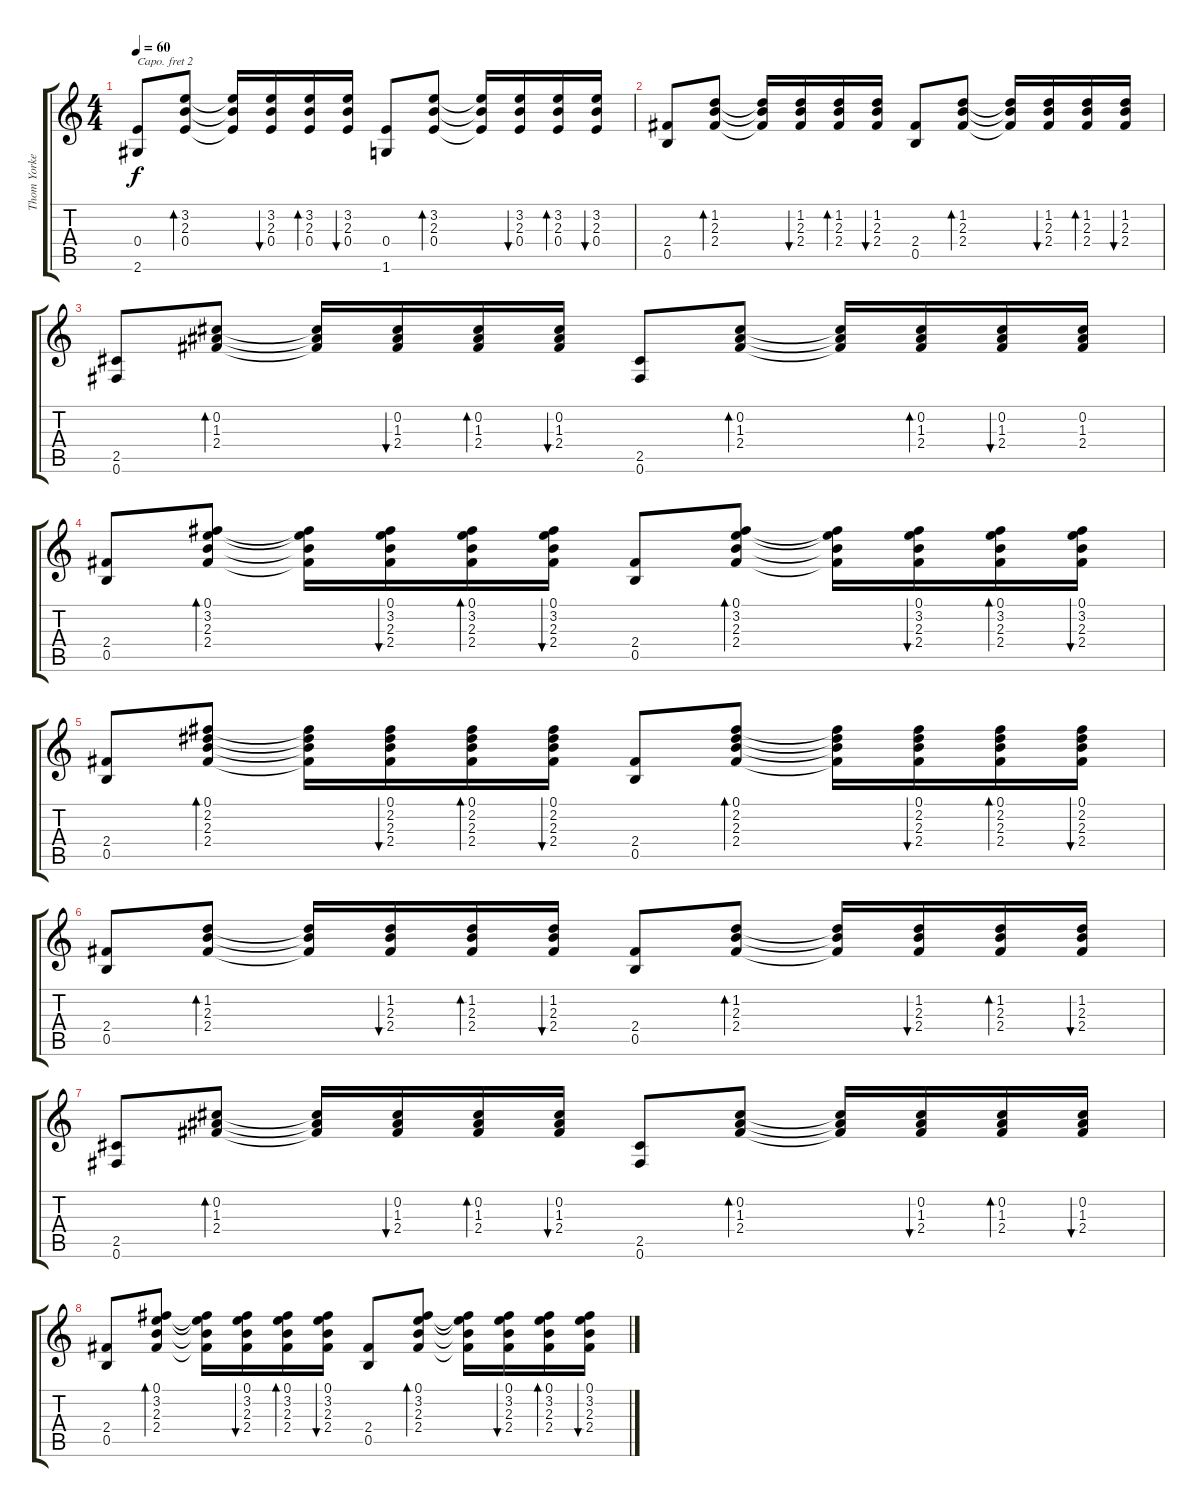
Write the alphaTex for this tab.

\track ("Thom Yorke" "Thom Yorke") {instrument acousticguitarsteel}
\staff {score tabs}
\capo 2
\tuning (E4 B3 G3 D3 A2 E2) {hide}
\ts (4 4)
\tempo 60
\clef g2
\ks c
(0.4 2.6).8{dy f} (3.2 2.3 0.4).8{bd 60} (3.2{t} 2.3{t} 0.4{t}).16 (3.2 2.3 0.4).16{bu 60} (3.2 2.3 0.4).16{bd 60} (3.2 2.3 0.4).16{bu 60} (0.4 1.6).8 (3.2 2.3 0.4).8{bd 60} (3.2{t} 2.3{t} 0.4{t}).16 (3.2 2.3 0.4).16{bu 60} (3.2 2.3 0.4).16{bd 60} (3.2 2.3 0.4).16{bu 60} |
(2.4 0.5).8 (1.2 2.3 2.4).8{bd 60} (1.2{t} 2.3{t} 2.4{t}).16 (1.2 2.3 2.4).16{bu 60} (1.2 2.3 2.4).16{bd 60} (1.2 2.3 2.4).16{bu 60} (2.4 0.5).8 (1.2 2.3 2.4).8{bd 60} (1.2{t} 2.3{t} 2.4{t}).16 (1.2 2.3 2.4).16{bu 60} (1.2 2.3 2.4).16{bd 60} (1.2 2.3 2.4).16{bu 60} |
(2.5 0.6).8 (0.2 1.3 2.4).8{bd 60} (0.2{t} 1.3{t} 2.4{t}).16 (0.2 1.3 2.4).16{bu 60} (0.2 1.3 2.4).16{bd 60} (0.2 1.3 2.4).16{bu 60} (2.5 0.6).8 (0.2 1.3 2.4).8{bd 60} (0.2{t} 1.3{t} 2.4{t}).16 (0.2 1.3 2.4).16{bd 60} (0.2 1.3 2.4).16{bu 60} (0.2 1.3 2.4).16 |
(2.4 0.5).8 (0.1 3.2 2.3 2.4).8{bd 60} (0.1{t} 3.2{t} 2.3{t} 2.4{t}).16 (0.1 3.2 2.3 2.4).16{bu 60} (0.1 3.2 2.3 2.4).16{bd 60} (0.1 3.2 2.3 2.4).16{bu 60} (2.4 0.5).8 (0.1 3.2 2.3 2.4).8{bd 60} (0.1{t} 3.2{t} 2.3{t} 2.4{t}).16 (0.1 3.2 2.3 2.4).16{bu 60} (0.1 3.2 2.3 2.4).16{bd 60} (0.1 3.2 2.3 2.4).16{bu 60} |
(2.4 0.5).8 (0.1 2.2 2.3 2.4).8{bd 60} (0.1{t} 2.2{t} 2.3{t} 2.4{t}).16 (0.1 2.2 2.3 2.4).16{bu 60} (0.1 2.2 2.3 2.4).16{bd 60} (0.1 2.2 2.3 2.4).16{bu 60} (2.4 0.5).8 (0.1 2.2 2.3 2.4).8{bd 60} (0.1{t} 2.2{t} 2.3{t} 2.4{t}).16 (0.1 2.2 2.3 2.4).16{bu 60} (0.1 2.2 2.3 2.4).16{bd 60} (0.1 2.2 2.3 2.4).16{bu 60} |
(2.4 0.5).8 (1.2 2.3 2.4).8{bd 60} (1.2{t} 2.3{t} 2.4{t}).16 (1.2 2.3 2.4).16{bu 60} (1.2 2.3 2.4).16{bd 60} (1.2 2.3 2.4).16{bu 60} (2.4 0.5).8 (1.2 2.3 2.4).8{bd 60} (1.2{t} 2.3{t} 2.4{t}).16 (1.2 2.3 2.4).16{bu 60} (1.2 2.3 2.4).16{bd 60} (1.2 2.3 2.4).16{bu 60} |
(2.5 0.6).8 (0.2 1.3 2.4).8{bd 60} (0.2{t} 1.3{t} 2.4{t}).16 (0.2 1.3 2.4).16{bu 60} (0.2 1.3 2.4).16{bd 60} (0.2 1.3 2.4).16{bu 60} (2.5 0.6).8 (0.2 1.3 2.4).8{bd 60} (0.2{t} 1.3{t} 2.4{t}).16 (0.2 1.3 2.4).16{bu 60} (0.2 1.3 2.4).16{bd 60} (0.2 1.3 2.4).16{bu 60} |
(2.4 0.5).8 (0.1 3.2 2.3 2.4).8{bd 60} (0.1{t} 3.2{t} 2.3{t} 2.4{t}).16 (0.1 3.2 2.3 2.4).16{bu 60} (0.1 3.2 2.3 2.4).16{bd 60} (0.1 3.2 2.3 2.4).16{bu 60} (2.4 0.5).8 (0.1 3.2 2.3 2.4).8{bd 60} (0.1{t} 3.2{t} 2.3{t} 2.4{t}).16 (0.1 3.2 2.3 2.4).16{bu 60} (0.1 3.2 2.3 2.4).16{bd 60} (0.1 3.2 2.3 2.4).16{bu 60}
